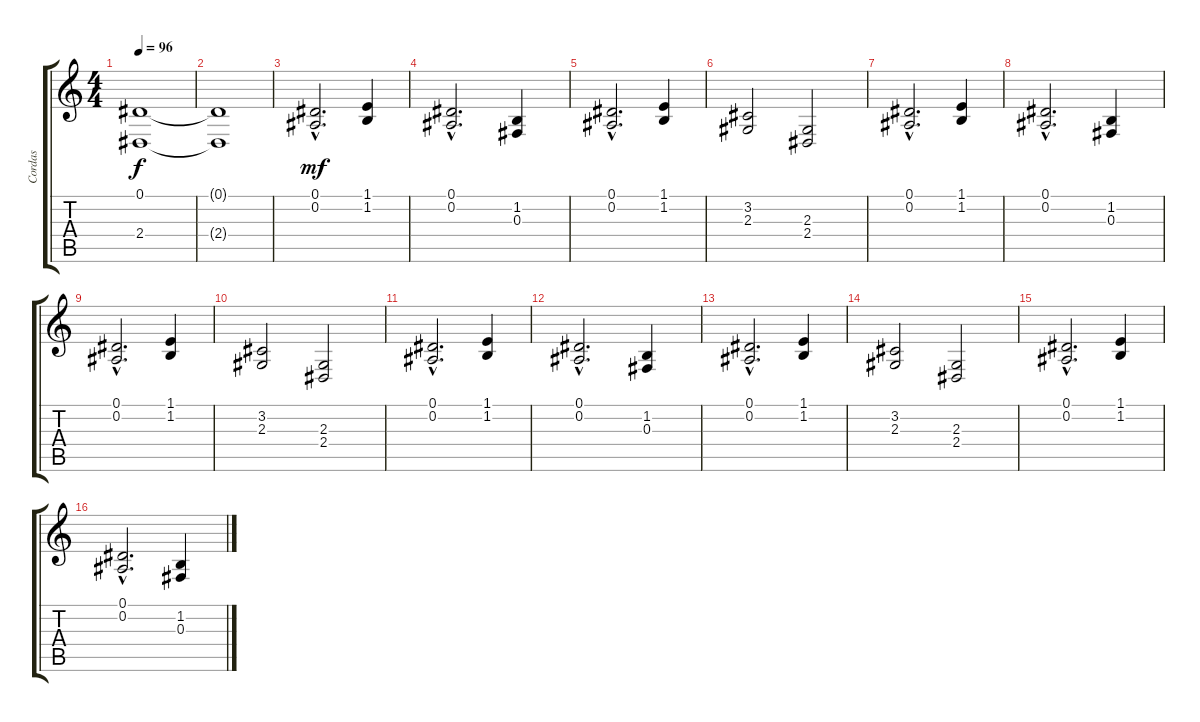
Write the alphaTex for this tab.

\track ("Cordas" "Cordas") {instrument stringensemble1}
\staff {score tabs}
\tuning (Eb4 Bb3 Gb3 Db3 Ab2 Eb2) {hide}
\ts (4 4)
\tempo 96
\clef g2
\ks c
(0.1{t} 2.4{t}).1{dy f} |
(0.1{t} 2.4{t}).1 |
(0.1{hac} 0.2{hac}).2{d dy mf} (1.1 1.2).4 |
(0.1{hac} 0.2{hac}).2{d} (1.2 0.3).4 |
(0.1{hac} 0.2{hac}).2{d} (1.1 1.2).4 |
(3.2 2.3).2 (2.3 2.4).2 |
(0.1{hac} 0.2{hac}).2{d} (1.1 1.2).4 |
(0.1{hac} 0.2{hac}).2{d} (1.2 0.3).4 |
(0.1{hac} 0.2{hac}).2{d} (1.1 1.2).4 |
(3.2 2.3).2 (2.3 2.4).2 |
(0.1{hac} 0.2{hac}).2{d} (1.1 1.2).4 |
(0.1{hac} 0.2{hac}).2{d} (1.2 0.3).4 |
(0.1{hac} 0.2{hac}).2{d} (1.1 1.2).4 |
(3.2 2.3).2 (2.3 2.4).2 |
(0.1{hac} 0.2{hac}).2{d} (1.1 1.2).4 |
(0.1{hac} 0.2{hac}).2{d} (1.2 0.3).4
